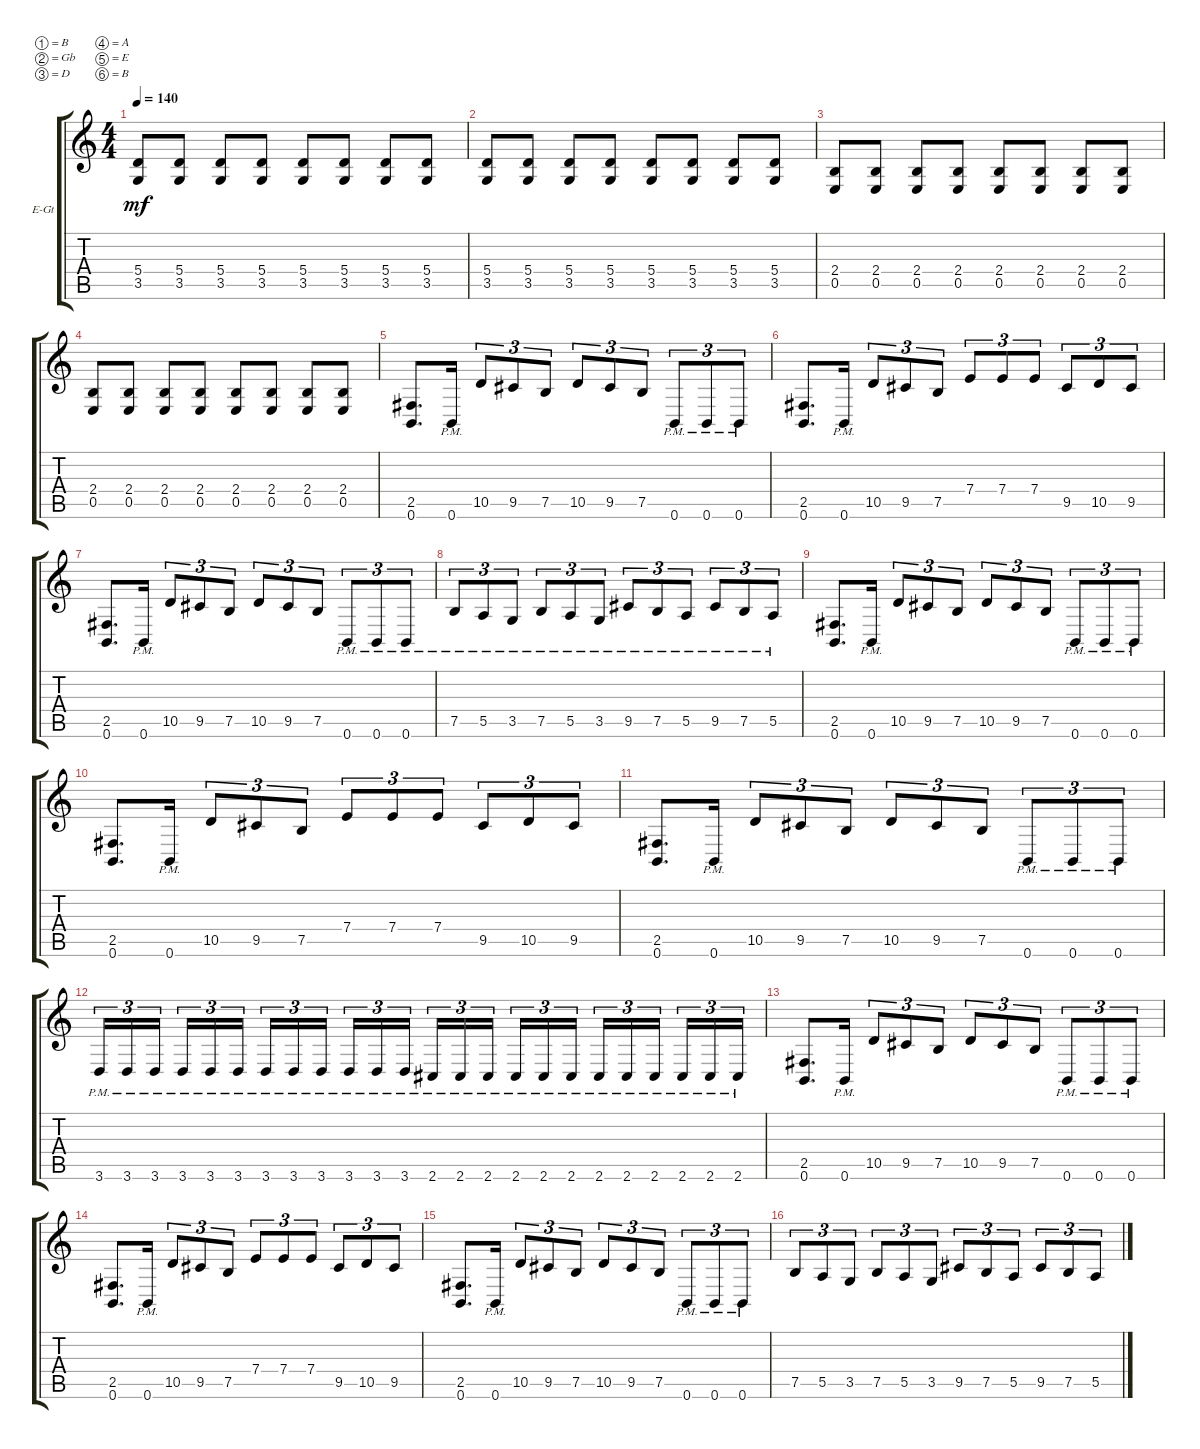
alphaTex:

\bracketExtendMode groupsimilarinstruments
\firstSystemTrackNameOrientation horizontal
\otherSystemsTrackNameOrientation horizontal
\track ("Electric Guitar 2" "E-Gt") {instrument distortionguitar}
\staff {score tabs}
\tuning (B3 Gb3 D3 A2 E2 B1)
\ts (4 4)
\tempo 140
\clef g2
\ks c
(3.5 5.4).8{dy mf} (3.5 5.4).8 (3.5 5.4).8 (3.5 5.4).8 (3.5 5.4).8 (3.5 5.4).8 (3.5 5.4).8 (3.5 5.4).8 |
(3.5 5.4).8 (3.5 5.4).8 (3.5 5.4).8 (3.5 5.4).8 (3.5 5.4).8 (3.5 5.4).8 (3.5 5.4).8 (3.5 5.4).8 |
(0.5 2.4).8 (0.5 2.4).8 (0.5 2.4).8 (0.5 2.4).8 (0.5 2.4).8 (0.5 2.4).8 (0.5 2.4).8 (0.5 2.4).8 |
(0.5 2.4).8 (0.5 2.4).8 (0.5 2.4).8 (0.5 2.4).8 (0.5 2.4).8 (0.5 2.4).8 (0.5 2.4).8 (0.5 2.4).8 |
(0.6 2.5).8{d} 0.6{pm}.16 10.5.8{tu (3 2)} 9.5.8{tu (3 2)} 7.5.8{tu (3 2)} 10.5.8{tu (3 2)} 9.5.8{tu (3 2)} 7.5.8{tu (3 2)} 0.6{pm}.8{tu (3 2)} 0.6{pm}.8{tu (3 2)} 0.6{pm}.8{tu (3 2)} |
(0.6 2.5).8{d} 0.6{pm}.16 10.5.8{tu (3 2)} 9.5.8{tu (3 2)} 7.5.8{tu (3 2)} 7.4.8{tu (3 2)} 7.4.8{tu (3 2)} 7.4.8{tu (3 2)} 9.5.8{tu (3 2)} 10.5.8{tu (3 2)} 9.5.8{tu (3 2)} |
(0.6 2.5).8{d} 0.6{pm}.16 10.5.8{tu (3 2)} 9.5.8{tu (3 2)} 7.5.8{tu (3 2)} 10.5.8{tu (3 2)} 9.5.8{tu (3 2)} 7.5.8{tu (3 2)} 0.6{pm}.8{tu (3 2)} 0.6{pm}.8{tu (3 2)} 0.6{pm}.8{tu (3 2)} |
7.5{pm}.8{tu (3 2)} 5.5{pm}.8{tu (3 2)} 3.5{pm}.8{tu (3 2)} 7.5{pm}.8{tu (3 2)} 5.5{pm}.8{tu (3 2)} 3.5{pm}.8{tu (3 2)} 9.5{pm}.8{tu (3 2)} 7.5{pm}.8{tu (3 2)} 5.5{pm}.8{tu (3 2)} 9.5{pm}.8{tu (3 2)} 7.5{pm}.8{tu (3 2)} 5.5{pm}.8{tu (3 2)} |
(0.6 2.5).8{d} 0.6{pm}.16 10.5.8{tu (3 2)} 9.5.8{tu (3 2)} 7.5.8{tu (3 2)} 10.5.8{tu (3 2)} 9.5.8{tu (3 2)} 7.5.8{tu (3 2)} 0.6{pm}.8{tu (3 2)} 0.6{pm}.8{tu (3 2)} 0.6{pm}.8{tu (3 2)} |
(0.6 2.5).8{d} 0.6{pm}.16 10.5.8{tu (3 2)} 9.5.8{tu (3 2)} 7.5.8{tu (3 2)} 7.4.8{tu (3 2)} 7.4.8{tu (3 2)} 7.4.8{tu (3 2)} 9.5.8{tu (3 2)} 10.5.8{tu (3 2)} 9.5.8{tu (3 2)} |
(0.6 2.5).8{d} 0.6{pm}.16 10.5.8{tu (3 2)} 9.5.8{tu (3 2)} 7.5.8{tu (3 2)} 10.5.8{tu (3 2)} 9.5.8{tu (3 2)} 7.5.8{tu (3 2)} 0.6{pm}.8{tu (3 2)} 0.6{pm}.8{tu (3 2)} 0.6{pm}.8{tu (3 2)} |
3.6{pm}.16{tu (3 2)} 3.6{pm}.16{tu (3 2)} 3.6{pm}.16{tu (3 2)} 3.6{pm}.16{tu (3 2)} 3.6{pm}.16{tu (3 2)} 3.6{pm}.16{tu (3 2)} 3.6{pm}.16{tu (3 2)} 3.6{pm}.16{tu (3 2)} 3.6{pm}.16{tu (3 2)} 3.6{pm}.16{tu (3 2)} 3.6{pm}.16{tu (3 2)} 3.6{pm}.16{tu (3 2)} 2.6{pm}.16{tu (3 2)} 2.6{pm}.16{tu (3 2)} 2.6{pm}.16{tu (3 2)} 2.6{pm}.16{tu (3 2)} 2.6{pm}.16{tu (3 2)} 2.6{pm}.16{tu (3 2)} 2.6{pm}.16{tu (3 2)} 2.6{pm}.16{tu (3 2)} 2.6{pm}.16{tu (3 2)} 2.6{pm}.16{tu (3 2)} 2.6{pm}.16{tu (3 2)} 2.6{pm}.16{tu (3 2)} |
(0.6 2.5).8{d} 0.6{pm}.16 10.5.8{tu (3 2)} 9.5.8{tu (3 2)} 7.5.8{tu (3 2)} 10.5.8{tu (3 2)} 9.5.8{tu (3 2)} 7.5.8{tu (3 2)} 0.6{pm}.8{tu (3 2)} 0.6{pm}.8{tu (3 2)} 0.6{pm}.8{tu (3 2)} |
(0.6 2.5).8{d} 0.6{pm}.16 10.5.8{tu (3 2)} 9.5.8{tu (3 2)} 7.5.8{tu (3 2)} 7.4.8{tu (3 2)} 7.4.8{tu (3 2)} 7.4.8{tu (3 2)} 9.5.8{tu (3 2)} 10.5.8{tu (3 2)} 9.5.8{tu (3 2)} |
(0.6 2.5).8{d} 0.6{pm}.16 10.5.8{tu (3 2)} 9.5.8{tu (3 2)} 7.5.8{tu (3 2)} 10.5.8{tu (3 2)} 9.5.8{tu (3 2)} 7.5.8{tu (3 2)} 0.6{pm}.8{tu (3 2)} 0.6{pm}.8{tu (3 2)} 0.6{pm}.8{tu (3 2)} |
7.5.8{tu (3 2)} 5.5.8{tu (3 2)} 3.5.8{tu (3 2)} 7.5.8{tu (3 2)} 5.5.8{tu (3 2)} 3.5.8{tu (3 2)} 9.5.8{tu (3 2)} 7.5.8{tu (3 2)} 5.5.8{tu (3 2)} 9.5.8{tu (3 2)} 7.5.8{tu (3 2)} 5.5.8{tu (3 2)}
